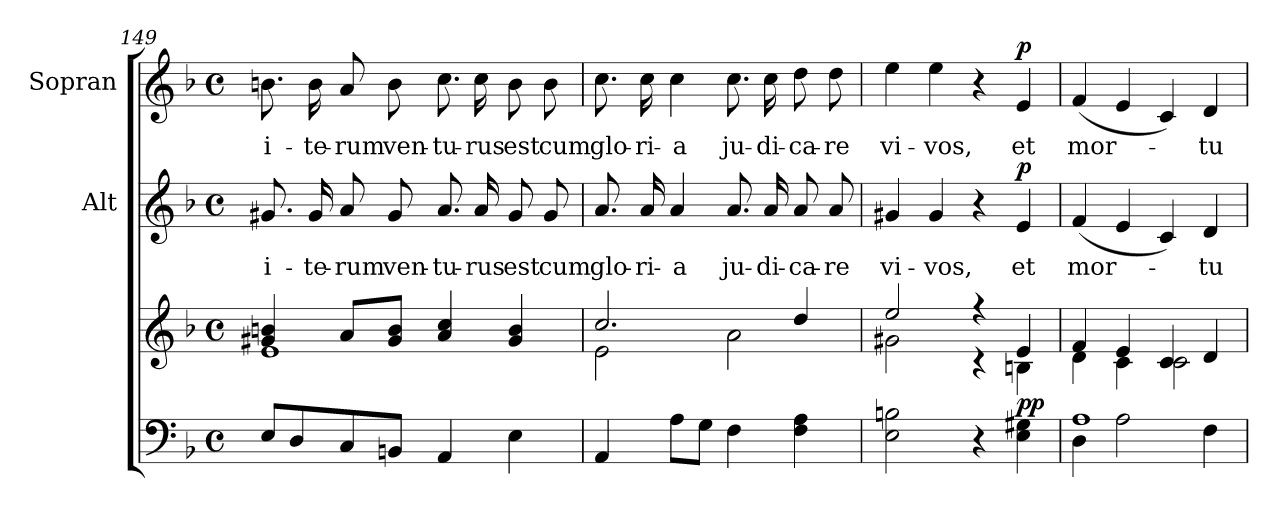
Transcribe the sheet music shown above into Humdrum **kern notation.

**kern	**kern	**dynam	**kern	**text	**dynam	**kern	**text	**dynam
*part3	*part3	*part3	*part2	*part2	*part2	*part1	*part1	*part1
*staff4	*staff3	*staff3/4	*staff2	*staff2	*staff2	*staff1	*staff1	*staff1
*	*	*	*I"Alt	*	*	*I"Sopran	*	*
*clefF4	*clefG2	*	*clefG2	*	*	*clefG2	*	*
*k[b-]	*k[b-]	*	*k[b-]	*	*	*k[b-]	*	*
*F:	*F:	*	*F:	*	*	*F:	*	*
*M4/4	*M4/4	*	*M4/4	*	*	*M4/4	*	*
*met(c)	*met(c)	*	*met(c)	*	*	*met(c)	*	*
=149	=149	=149	=149	=149	=149	=149	=149	=149
*	*^	*	*	*	*	*	*	*
!	!	!	!	!	!LO:LY:b	!	!	!LO:LY:b	!
8E/L	4g#X/ 4bn/	1e	.	8.g#X/	i-	.	8.bn\	i-	.
8D/	.	.	.	.	.	.	.	.	.
!	!	!	!	!	!LO:LY:b	!	!	!LO:LY:b	!
.	.	.	.	16g#/	-te-	.	16b\	-te-	.
!	!	!	!	!	!LO:LY:b	!	!	!LO:LY:b	!
8C/	8a/L	.	.	8a/	-rum	.	8a/	-rum	.
!	!	!	!	!	!LO:LY:b	!	!	!LO:LY:b	!
8BBn/J	8g#/ 8b/J	.	.	8g#/	ven-	.	8b\	ven-	.
!	!	!	!	!	!LO:LY:b	!	!	!LO:LY:b	!
4AA/	4a/ 4cc/	.	.	8.a/	-tu-	.	8.cc\	-tu-	.
!	!	!	!	!	!LO:LY:b	!	!	!LO:LY:b	!
.	.	.	.	16a/	-rus	.	16cc\	-rus	.
!	!	!	!	!	!LO:LY:b	!	!	!LO:LY:b	!
4E\	4g#/ 4b/	.	.	8g#/	est	.	8b\	est	.
!	!	!	!	!	!LO:LY:b	!	!	!LO:LY:b	!
.	.	.	.	8g#/	cum	.	8b\	cum	.
=150	=150	=150	=150	=150	=150	=150	=150	=150	=150
!	!	!	!	!	!LO:LY:b	!	!	!LO:LY:b	!
4AA/	2.cc/	2e\	.	8.a/	glo-	.	8.cc\	glo-	.
!	!	!	!	!	!LO:LY:b	!	!	!LO:LY:b	!
.	.	.	.	16a/	-ri-	.	16cc\	-ri-	.
!	!	!	!	!	!LO:LY:b	!	!	!LO:LY:b	!
8A\L	.	.	.	4a/	-a	.	4cc\	-a	.
8G\J	.	.	.	.	.	.	.	.	.
!	!	!	!	!	!LO:LY:b	!	!	!LO:LY:b	!
4F\	.	2a\	.	8.a/	ju-	.	8.cc\	ju-	.
!	!	!	!	!	!LO:LY:b	!	!	!LO:LY:b	!
.	.	.	.	16a/	-di-	.	16cc\	-di-	.
!	!	!	!	!	!LO:LY:b	!	!	!LO:LY:b	!
4F\ 4A\	4dd/	.	.	8a/	-ca-	.	8dd\	-ca-	.
!	!	!	!	!	!LO:LY:b	!	!	!LO:LY:b	!
.	.	.	.	8a/	-re	.	8dd\	-re	.
=151	=151	=151	=151	=151	=151	=151	=151	=151	=151
!	!	!	!	!	!LO:LY:b	!	!	!LO:LY:b	!
2E\ 2Bn\	2ee/	2g#X\	.	4g#X/	vi-	.	4ee\	vi-	.
!	!	!	!	!	!LO:LY:b	!	!	!LO:LY:b	!
.	.	.	.	4g#/	-vos,	.	4ee\	-vos,	.
4r	4r	4r	.	4r	.	.	4r	.	.
!	!	!	!LO:DY:b	!	!LO:LY:b	!LO:DY:a	!	!LO:LY:b	!LO:DY:a
4E\ 4G#X\	4e/	4Bn\	pp	4e/	et	p	4e/	et	p
!!LO:LB:g=z
=152	=152	=152	=152	=152	=152	=152	=152	=152	=152
*^	*	*	*	*	*	*	*	*	*
!	!	!	!	!	!	!LO:LY:b	!	!	!LO:LY:b	!
1A	4D\	4f/	4d\	.	(<4f/	mor-	.	(<4f/	mor-	.
.	2A\	4e/	4c\	.	4e/	.	.	4e/	.	.
.	.	4c/	2c\	.	4c/)	.	.	4c/)	.	.
!	!	!	!	!	!	!LO:LY:b	!	!	!LO:LY:b	!
.	4F\	4d/	.	.	4d/	-tu-	.	4d/	-tu-	.
*v	*v	*	*	*	*	*	*	*	*	*
*	*v	*v	*	*	*	*	*	*	*
=	=	=	=	=	=	=	=	=
*-	*-	*-	*-	*-	*-	*-	*-	*-
